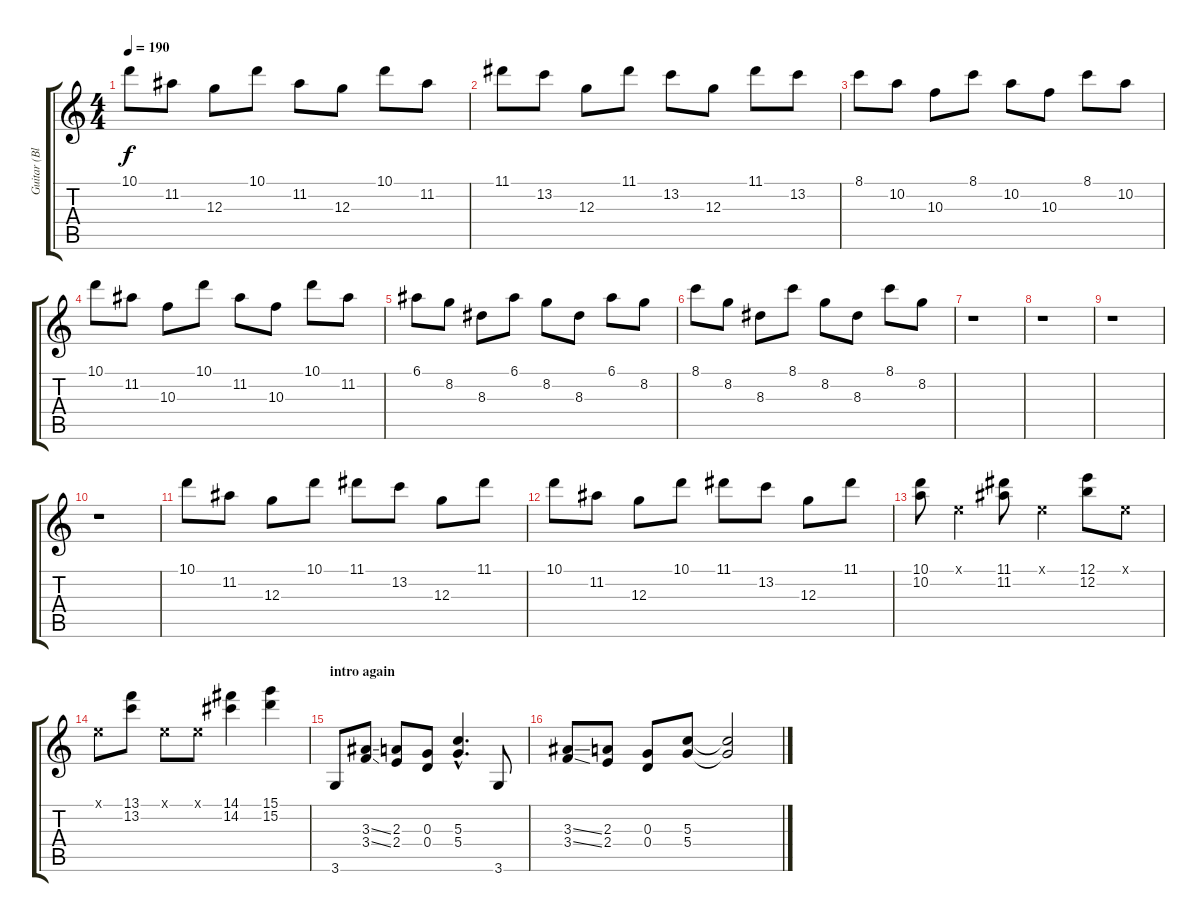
\track ("Guitar (Blackmore)" "Guitar (Bl") {instrument distortionguitar}
\staff {score tabs}
\tuning (E4 B3 G3 D3 A2 E2) {hide}
\ts (4 4)
\tempo 190
\clef g2
\ks c
10.1.8{dy f} 11.2.8 12.3.8 10.1.8 11.2.8 12.3.8 10.1.8 11.2.8 |
11.1.8 13.2.8 12.3.8 11.1.8 13.2.8 12.3.8 11.1.8 13.2.8 |
8.1.8 10.2.8 10.3.8 8.1.8 10.2.8 10.3.8 8.1.8 10.2.8 |
10.1.8 11.2.8 10.3.8 10.1.8 11.2.8 10.3.8 10.1.8 11.2.8 |
6.1.8 8.2.8 8.3.8 6.1.8 8.2.8 8.3.8 6.1.8 8.2.8 |
8.1.8 8.2.8 8.3.8 8.1.8 8.2.8 8.3.8 8.1.8 8.2.8 |
r.1 |
r.1 |
r.1 |
r.1 |
10.1.8 11.2.8 12.3.8 10.1.8 11.1.8 13.2.8 12.3.8 11.1.8 |
10.1.8 11.2.8 12.3.8 10.1.8 11.1.8 13.2.8 12.3.8 11.1.8 |
(10.1 10.2).8 0.1{x}.4 (11.1 11.2).8 0.1{x}.4 (12.1 12.2).8 0.1{x}.8 |
0.1{x}.8 (13.1 13.2).8 0.1{x}.8 0.1{x}.8 (14.1 14.2).4 (15.1 15.2).4 |
\section ("" "intro again")
3.6.8{instrument distortionguitar} (3.3{ss} 3.4{ss}).8 (2.3 2.4).8 (0.3 0.4).8 (5.3{hac} 5.4{hac}).4{d} 3.6.8 |
(3.3{ss} 3.4{ss}).8 (2.3 2.4).8 (0.3 0.4).8 (5.3 5.4).8 (5.3{t} 5.4{t}).2
